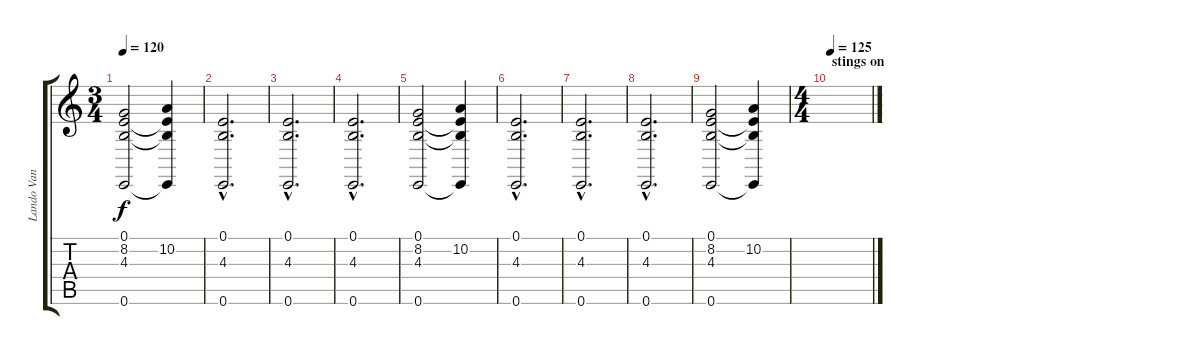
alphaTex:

\track ("Lando Van Gils" "Lando Van ") {instrument choiraahs}
\staff {score tabs}
\tuning (E4 B3 G3 D3 A2 E2) {hide}
\ts (3 4)
\tempo 120
\clef g2
\ks c
(0.1 8.2 4.3 0.6).2{dy f} (0.1{t} 10.2 4.3{t} 0.6{t}).4 |
(0.1{hac} 4.3{hac} 0.6{hac}).2{d} |
(0.1{hac} 4.3{hac} 0.6{hac}).2{d} |
(0.1{hac} 4.3{hac} 0.6{hac}).2{d} |
(0.1 8.2 4.3 0.6).2 (0.1{t} 10.2 4.3{t} 0.6{t}).4 |
(0.1{hac} 4.3{hac} 0.6{hac}).2{d} |
(0.1{hac} 4.3{hac} 0.6{hac}).2{d} |
(0.1{hac} 4.3{hac} 0.6{hac}).2{d} |
(0.1 8.2 4.3 0.6).2 (0.1{t} 10.2 4.3{t} 0.6{t}).4 |
\ts (4 4)
\section ("" "stings on")
\tempo 125
